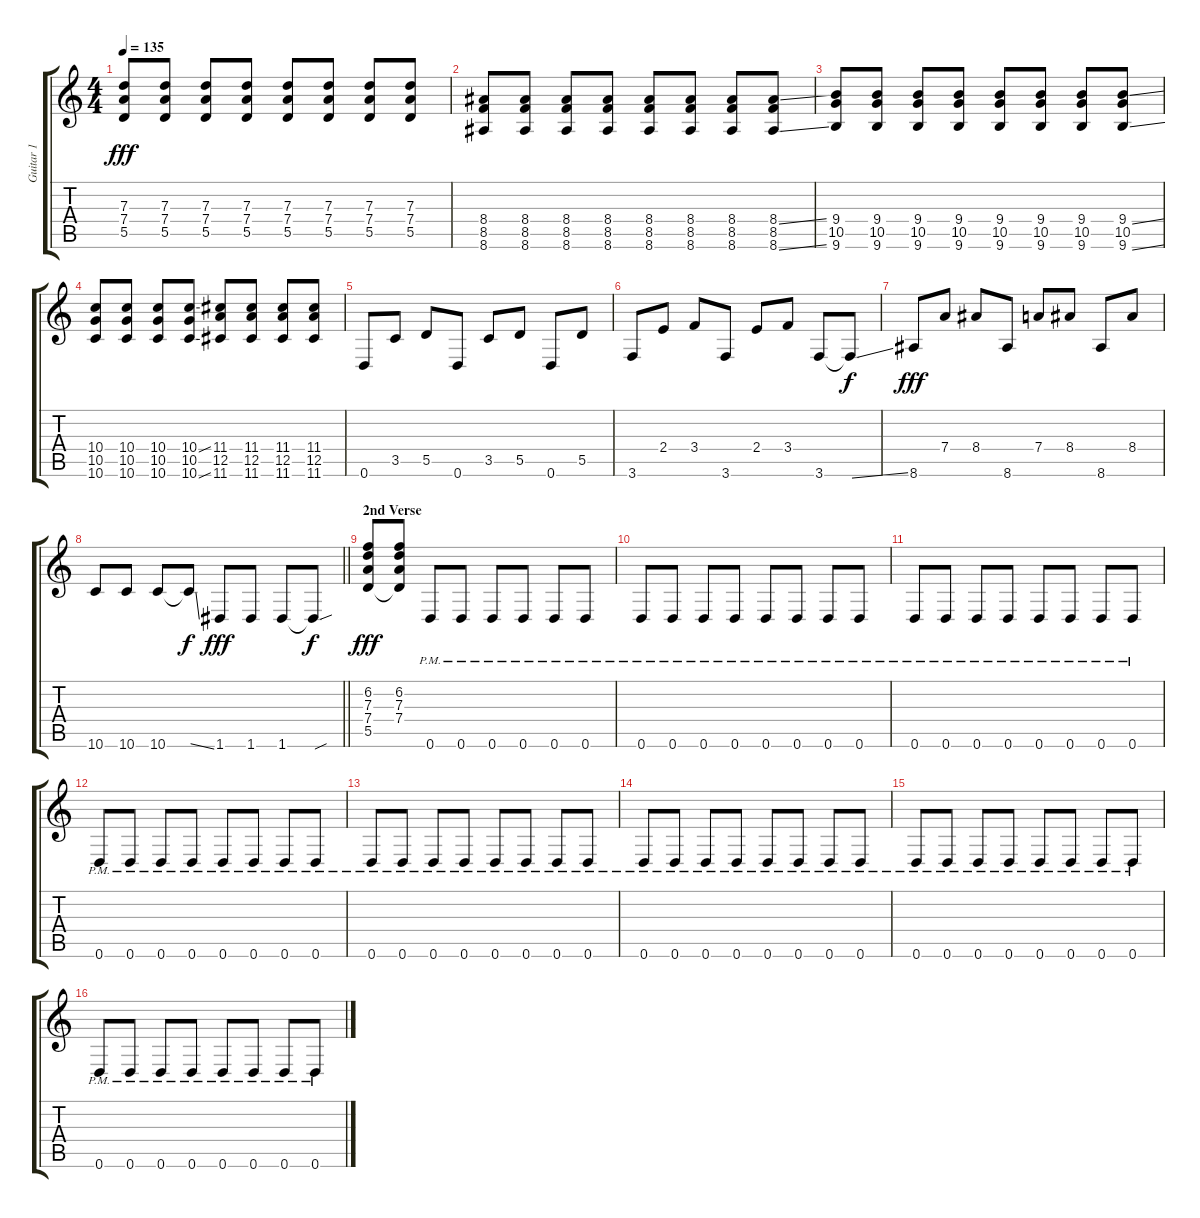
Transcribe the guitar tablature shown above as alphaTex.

\track ("Guitar 1" "Guitar 1") {instrument overdrivenguitar}
\staff {score tabs}
\tuning (E4 B3 G3 D3 A2 D2) {hide}
\ts (4 4)
\tempo 135
\clef g2
\ks c
(7.3 7.4 5.5).8{dy fff} (7.3 7.4 5.5).8 (7.3 7.4 5.5).8 (7.3 7.4 5.5).8 (7.3 7.4 5.5).8 (7.3 7.4 5.5).8 (7.3 7.4 5.5).8 (7.3 7.4 5.5).8 |
(8.4 8.5 8.6).8 (8.4 8.5 8.6).8 (8.4 8.5 8.6).8 (8.4 8.5 8.6).8 (8.4 8.5 8.6).8 (8.4 8.5 8.6).8 (8.4 8.5 8.6).8 (8.4{ss} 8.5 8.6{ss}).8 |
(9.4 10.5 9.6).8 (9.4 10.5 9.6).8 (9.4 10.5 9.6).8 (9.4 10.5 9.6).8 (9.4 10.5 9.6).8 (9.4 10.5 9.6).8 (9.4 10.5 9.6).8 (9.4{ss} 10.5 9.6{ss}).8 |
(10.4 10.5 10.6).8 (10.4 10.5 10.6).8 (10.4 10.5 10.6).8 (10.4{ss} 10.5 10.6{ss}).8 (11.4 12.5 11.6).8 (11.4 12.5 11.6).8 (11.4 12.5 11.6).8 (11.4 12.5 11.6).8 |
0.6.8 3.5.8 5.5.8 0.6.8 3.5.8 5.5.8 0.6.8 5.5.8 |
3.6.8 2.4.8 3.4.8 3.6.8 2.4.8 3.4.8 3.6.8 3.6{ss t}.8{dy f} |
8.6.8{dy fff} 7.4.8 8.4.8 8.6.8 7.4.8 8.4.8 8.6.8 8.4.8 |
\barLineRight lightlight
10.6.8 10.6.8 10.6.8 10.6{ss t}.8{dy f} 1.6.8{dy fff} 1.6.8 1.6.8 1.6{sou t}.8{dy f} |
\section ("" "2nd Verse")
(6.2 7.3 7.4 5.5).8{dy fff} (6.2 7.3 7.4 5.5{t}).8 0.6{pm}.8 0.6{pm}.8 0.6{pm}.8 0.6{pm}.8 0.6{pm}.8 0.6{pm}.8 |
0.6{pm}.8 0.6{pm}.8 0.6{pm}.8 0.6{pm}.8 0.6{pm}.8 0.6{pm}.8 0.6{pm}.8 0.6{pm}.8 |
0.6{pm}.8 0.6{pm}.8 0.6{pm}.8 0.6{pm}.8 0.6{pm}.8 0.6{pm}.8 0.6{pm}.8 0.6{pm}.8 |
0.6{pm}.8 0.6{pm}.8 0.6{pm}.8 0.6{pm}.8 0.6{pm}.8 0.6{pm}.8 0.6{pm}.8 0.6{pm}.8 |
0.6{pm}.8 0.6{pm}.8 0.6{pm}.8 0.6{pm}.8 0.6{pm}.8 0.6{pm}.8 0.6{pm}.8 0.6{pm}.8 |
0.6{pm}.8 0.6{pm}.8 0.6{pm}.8 0.6{pm}.8 0.6{pm}.8 0.6{pm}.8 0.6{pm}.8 0.6{pm}.8 |
0.6{pm}.8 0.6{pm}.8 0.6{pm}.8 0.6{pm}.8 0.6{pm}.8 0.6{pm}.8 0.6{pm}.8 0.6{pm}.8 |
0.6{pm}.8 0.6{pm}.8 0.6{pm}.8 0.6{pm}.8 0.6{pm}.8 0.6{pm}.8 0.6{pm}.8 0.6{pm}.8
